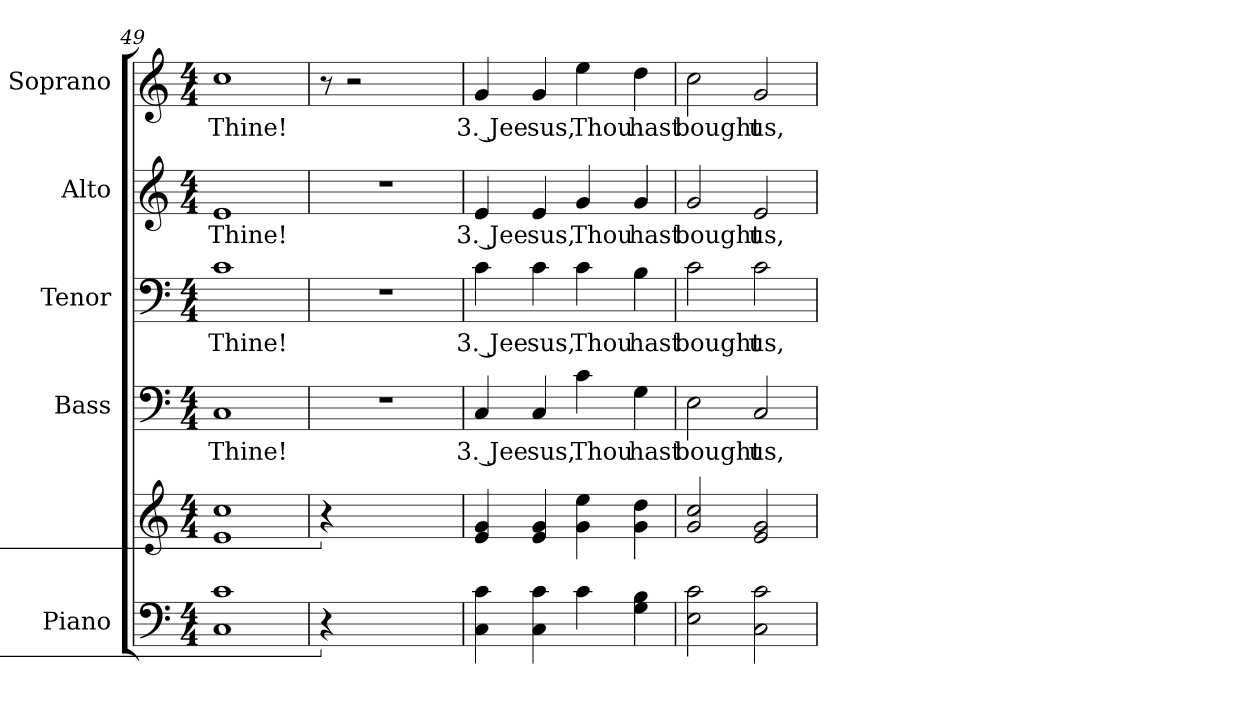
**kern	**kern	**kern	**text	**kern	**text	**kern	**text	**kern	**text
*part5	*part5	*part4	*part4	*part3	*part3	*part2	*part2	*part1	*part1
*staff6	*staff5	*staff4	*staff4	*staff3	*staff3	*staff2	*staff2	*staff1	*staff1
*I"Piano	*	*I"Bass	*	*I"Tenor	*	*I"Alto	*	*I"Soprano	*
*I'Pno.	*	*I'B.	*	*I'T.	*	*I'A.	*	*I'S.	*
!!LO:PB:g=z
*clefF4	*clefG2	*clefF4	*	*clefF4	*	*clefG2	*	*clefG2	*
*k[]	*k[]	*k[]	*	*k[]	*	*k[]	*	*k[]	*
*C:	*C:	*C:	*	*C:	*	*C:	*	*C:	*
*M4/4	*M4/4	*M4/4	*	*M4/4	*	*M4/4	*	*M4/4	*
=49	=49	=49	=49	=49	=49	=49	=49	=49	=49
!	!	!	!LO:LY:b:color=#000000	!	!	!	!	!	!
!	!	!	!	!	!LO:LY:b:color=#000000	!	!	!	!
!	!	!	!	!	!	!	!LO:LY:b:color=#000000	!	!
!	!	!	!	!	!	!	!	!	!LO:LY:b:color=#000000
1Ci 1ci	1ei 1cci	1Ci	Thine!	1ci	Thine!	1ei	Thine!	1cci	Thine!
=50	=50	=50	=50	=50	=50	=50	=50	=50	=50
!LO:N:vis=1	!LO:N:vis=1	!LO:N:vis=1	!	!LO:N:vis=1	!	!LO:N:vis=1	!	!	!
8%5r	8%5r	1r	.	1r	.	1r	.	8r	.
.	.	.	.	.	.	.	.	2r	.
4.ryy	4.ryy	.	.	.	.	.	.	4.ryy	.
=51	=51	=51	=51	=51	=51	=51	=51	=51	=51
!	!	!	!LO:LY:b:color=#000000	!	!	!	!	!	!
!	!	!	!	!	!LO:LY:b:color=#000000	!	!	!	!
!	!	!	!	!	!	!	!LO:LY:b:color=#000000	!	!
!	!	!	!	!	!	!	!	!	!LO:LY:b:color=#000000
4Ci\ 4ci	4ei/ 4gi	4Ci/	3. Jee	4ci\	3. Jee	4ei/	3. Jee	4gi/	3. Jee
!	!	!	!LO:LY:b:color=#000000	!	!	!	!	!	!
!	!	!	!	!	!LO:LY:b:color=#000000	!	!	!	!
!	!	!	!	!	!	!	!LO:LY:b:color=#000000	!	!
!	!	!	!	!	!	!	!	!	!LO:LY:b:color=#000000
4Ci\ 4ci	4ei/ 4gi	4Ci/	sus,	4ci\	sus,	4ei/	sus,	4gi/	sus,
!	!	!	!LO:LY:b:color=#000000	!	!	!	!	!	!
!	!	!	!	!	!LO:LY:b:color=#000000	!	!	!	!
!	!	!	!	!	!	!	!LO:LY:b:color=#000000	!	!
!	!	!	!	!	!	!	!	!	!LO:LY:b:color=#000000
4ci\	4gi\ 4eei	4ci\	Thou	4ci\	Thou	4gi/	Thou	4eei\	Thou
!	!	!	!LO:LY:b:color=#000000	!	!	!	!	!	!
!	!	!	!	!	!LO:LY:b:color=#000000	!	!	!	!
!	!	!	!	!	!	!	!LO:LY:b:color=#000000	!	!
!	!	!	!	!	!	!	!	!	!LO:LY:b:color=#000000
4Gi\ 4Bi	4gi\ 4ddi	4Gi\	hast	4Bi\	hast	4gi/	hast	4ddi\	hast
=52	=52	=52	=52	=52	=52	=52	=52	=52	=52
!	!	!	!LO:LY:b:color=#000000	!	!	!	!	!	!
!	!	!	!	!	!LO:LY:b:color=#000000	!	!	!	!
!	!	!	!	!	!	!	!LO:LY:b:color=#000000	!	!
!	!	!	!	!	!	!	!	!	!LO:LY:b:color=#000000
2Ei\ 2ci	2gi/ 2cci	2Ei\	bought	2ci\	bought	2gi/	bought	2cci\	bought
!	!	!	!LO:LY:b:color=#000000	!	!	!	!	!	!
!	!	!	!	!	!LO:LY:b:color=#000000	!	!	!	!
!	!	!	!	!	!	!	!LO:LY:b:color=#000000	!	!
!	!	!	!	!	!	!	!	!	!LO:LY:b:color=#000000
2Ci\ 2ci	2ei/ 2gi	2Ci/	us,	2ci\	us,	2ei/	us,	2gi/	us,
=	=	=	=	=	=	=	=	=	=
*-	*-	*-	*-	*-	*-	*-	*-	*-	*-
